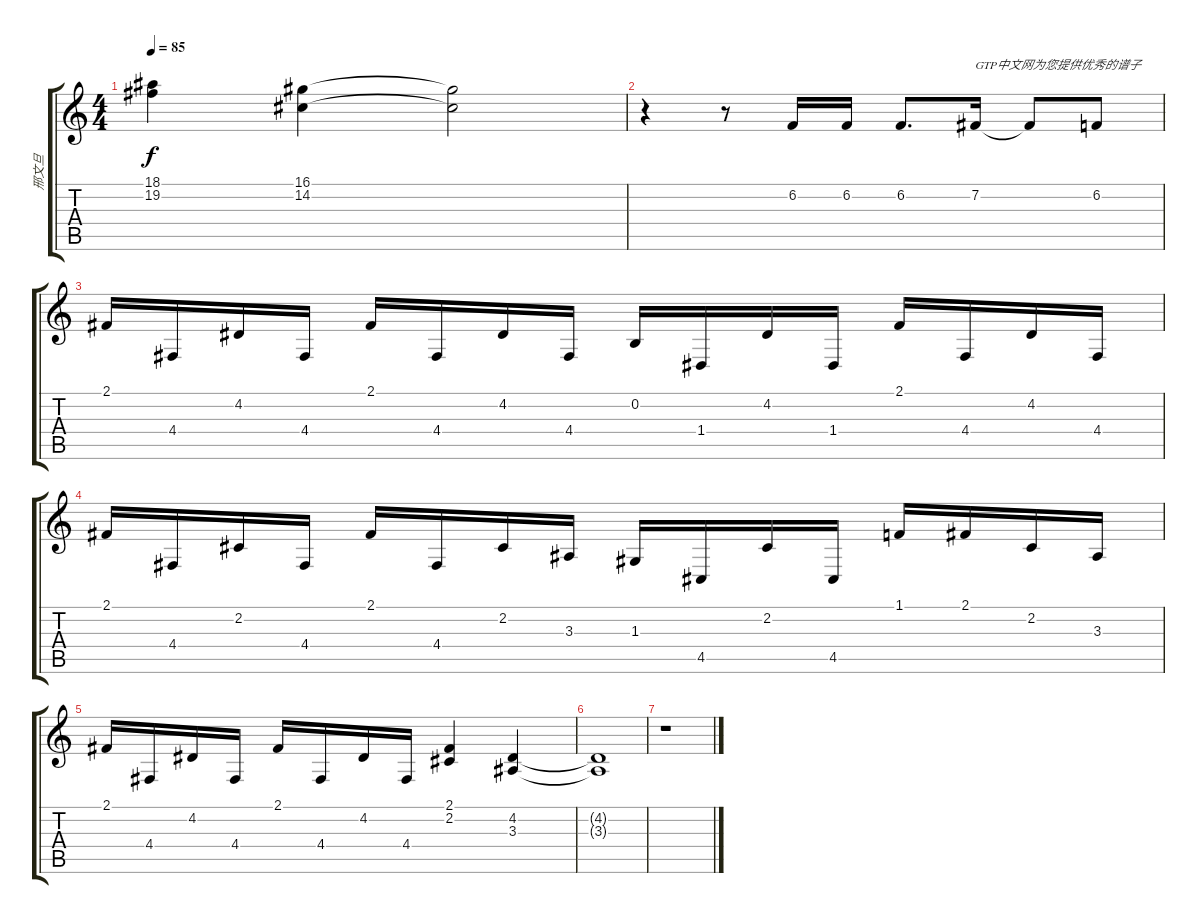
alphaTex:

\track ("邢文旦" "邢文旦") {instrument acousticgrandpiano}
\staff {score tabs}
\tuning (E4 B3 G3 D3 A2 E2) {hide}
\ts (4 4)
\tempo 85
\clef g2
\ks c
(18.1 19.2).4{dy f} (16.1 14.2).4 (16.1{t} 14.2{t}).2 |
r.4 r.8 6.2.16 6.2.16 6.2.8{d} 7.2.16{txt "GTP中文网为您提供优秀的谱子"} 7.2{t}.8 6.2.8 |
2.1.16 4.4.16 4.2.16 4.4.16 2.1.16 4.4.16 4.2.16 4.4.16 0.2.16 1.4.16 4.2.16 1.4.16 2.1.16 4.4.16 4.2.16 4.4.16 |
2.1.16 4.4.16 2.2.16 4.4.16 2.1.16 4.4.16 2.2.16 3.3.16 1.3.16 4.5.16 2.2.16 4.5.16 1.1.16 2.1.16 2.2.16 3.3.16 |
2.1.16 4.4.16 4.2.16 4.4.16 2.1.16 4.4.16 4.2.16 4.4.16 (2.1 2.2).4 (4.2 3.3).4 |
(4.2{t} 3.3{t}).1 |
r.1
